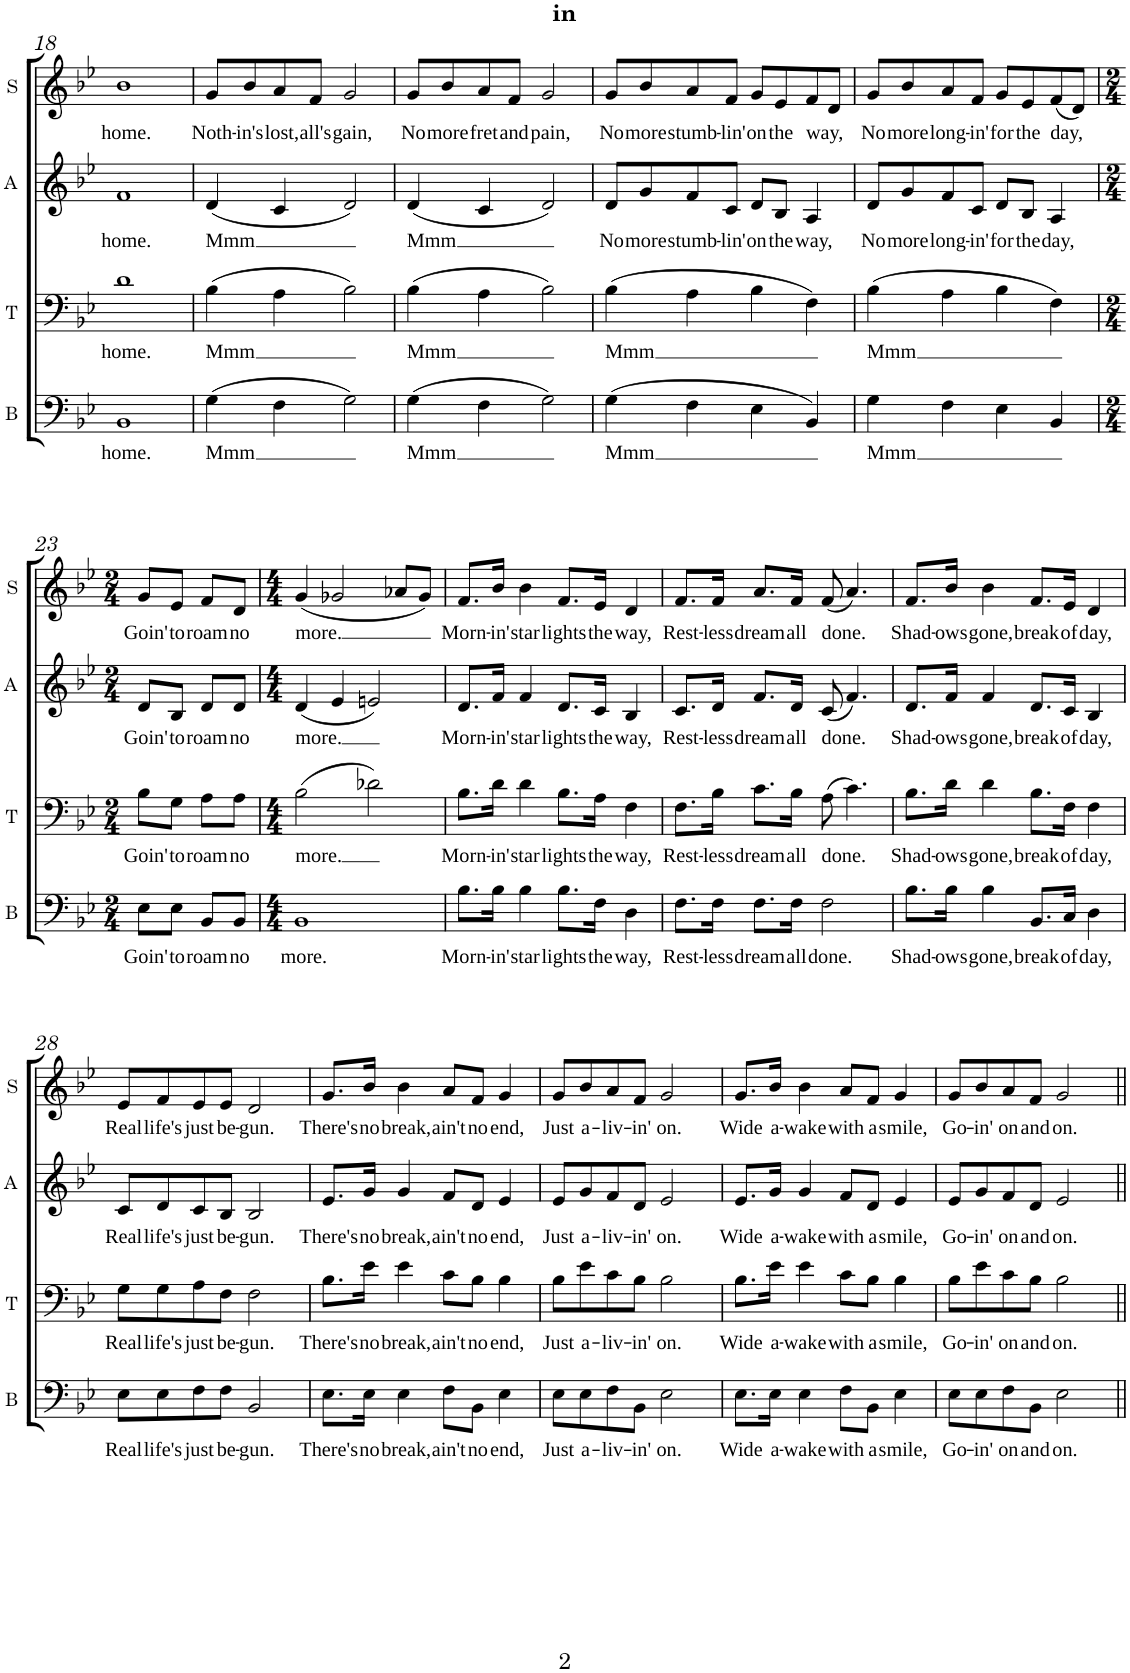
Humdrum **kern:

**kern	**text	**kern	**text	**kern	**text	**kern	**text
*part4	*part4	*part3	*part3	*part2	*part2	*part1	*part1
*staff4	*staff4	*staff3	*staff3	*staff2	*staff2	*staff1	*staff1
*I"Bass	*	*I"Ten	*	*I"Alt	*	*I"Sop	*
*I'B	*	*I'T	*	*I'A	*	*I'S	*
!!LO:PB:g=z
*clefF4	*	*clefF4	*	*clefG2	*	*clefG2	*
*k[b-e-]	*	*k[b-e-]	*	*k[b-e-]	*	*k[b-e-]	*
*M4/4	*	*M4/4	*	*M4/4	*	*M4/4	*
=18	=18	=18	=18	=18	=18	=18	=18
!	!LO:LY:b	!	!LO:LY:b	!	!LO:LY:b	!	!LO:LY:b
1BB-	home.	1d	home.	1f	home.	1b-	home.
=19	=19	=19	=19	=19	=19	=19	=19
!	!LO:LY:b	!	!LO:LY:b	!	!LO:LY:b	!	!LO:LY:b
(4G\	-Mmm	(4B-\	-Mmm	(4d/	-Mmm	8g/L	Noth-
!	!	!	!	!	!	!	!LO:LY:b
.	.	.	.	.	.	8b-/	-in's
!	!	!	!	!	!	!	!LO:LY:b
4F\	.	4A\	.	4c/	.	8a/	lost,
!	!	!	!	!	!	!	!LO:LY:b
.	.	.	.	.	.	8f/J	all's
!	!	!	!	!	!	!	!LO:LY:b
2G\)	.	2B-\)	.	2d/)	.	2g/	gain,
=20	=20	=20	=20	=20	=20	=20	=20
!	!LO:LY:b	!	!LO:LY:b	!	!LO:LY:b	!	!LO:LY:b
(4G\	Mmm	(4B-\	Mmm	(4d/	Mmm	8g/L	No
!	!	!	!	!	!	!	!LO:LY:b
.	.	.	.	.	.	8b-/	more
!	!	!	!	!	!	!	!LO:LY:b
4F\	.	4A\	.	4c/	.	8a/	fret
!	!	!	!	!	!	!	!LO:LY:b
.	.	.	.	.	.	8f/J	and
!	!	!	!	!	!	!	!LO:LY:b
2G\)	.	2B-\)	.	2d/)	.	2g/	pain,
=21	=21	=21	=21	=21	=21	=21	=21
!	!LO:LY:b	!	!LO:LY:b	!	!LO:LY:b	!	!LO:LY:b
(4G\	Mmm	(4B-\	Mmm	8d/L	No	8g/L	No
!	!	!	!	!	!LO:LY:b	!	!LO:LY:b
.	.	.	.	8g/	more	8b-/	more
!	!	!	!	!	!LO:LY:b	!	!LO:LY:b
4F\	.	4A\	.	8f/	stumb-	8a/	stumb-
!	!	!	!	!	!LO:LY:b	!	!LO:LY:b
.	.	.	.	8c/J	-lin'	8f/J	-lin'
!	!	!	!	!	!LO:LY:b	!	!LO:LY:b
4E-\	.	4B-\	.	8d/L	on	8g/L	on
!	!	!	!	!	!LO:LY:b	!	!LO:LY:b
.	.	.	.	8B-/J	the	8e-/	the
!	!	!	!	!	!LO:LY:b	!	!LO:LY:b
4BB-/)	.	4F\)	.	4A/	way,	8f/	way,
.	.	.	.	.	.	8d/J	.
=22	=22	=22	=22	=22	=22	=22	=22
!	!LO:LY:b	!	!LO:LY:b	!	!LO:LY:b	!	!LO:LY:b
4G\	Mmm	(4B-\	Mmm	8d/L	No	8g/L	No
!	!	!	!	!	!LO:LY:b	!	!LO:LY:b
.	.	.	.	8g/	more	8b-/	more
!	!	!	!	!	!LO:LY:b	!	!LO:LY:b
4F\	.	4A\	.	8f/	long-	8a/	long-
!	!	!	!	!	!LO:LY:b	!	!LO:LY:b
.	.	.	.	8c/J	-in'	8f/J	-in'
!	!	!	!	!	!LO:LY:b	!	!LO:LY:b
4E-\	.	4B-\	.	8d/L	for	8g/L	for
!	!	!	!	!	!LO:LY:b	!	!LO:LY:b
.	.	.	.	8B-/J	the	8e-/	the
!	!	!	!	!	!LO:LY:b	!	!LO:LY:b
4BB-/	.	4F\)	.	4A/	day,	(8f/	day,
.	.	.	.	.	.	8d/J)	.
!!LO:LB:g=z
=23	=23	=23	=23	=23	=23	=23	=23
*M2/4	*	*M2/4	*	*M2/4	*	*M2/4	*
!	!LO:LY:b	!	!LO:LY:b	!	!LO:LY:b	!	!LO:LY:b
8E-\L	Goin'	8B-\L	Goin'	8d/L	Goin'	8g/L	Goin'
!	!LO:LY:b	!	!LO:LY:b	!	!LO:LY:b	!	!LO:LY:b
8E-\J	to	8G\J	to	8B-/J	to	8e-/J	to
!	!LO:LY:b	!	!LO:LY:b	!	!LO:LY:b	!	!LO:LY:b
8BB-/L	roam	8A\L	roam	8d/L	roam	8f/L	roam
!	!LO:LY:b	!	!LO:LY:b	!	!LO:LY:b	!	!LO:LY:b
8BB-/J	no	8A\J	no	8d/J	no	8d/J	no
=24	=24	=24	=24	=24	=24	=24	=24
*M4/4	*	*M4/4	*	*M4/4	*	*M4/4	*
!	!LO:LY:b	!	!LO:LY:b	!	!LO:LY:b	!	!LO:LY:b
1BB-	more.	(2B-\	more.	(4d/	more.	(4g/	more.
.	.	.	.	4e-/	.	2g-X/	.
.	.	2d-X\)	.	2en/)	.	.	.
.	.	.	.	.	.	8a-X/L	.
.	.	.	.	.	.	8g-/J)	.
=25	=25	=25	=25	=25	=25	=25	=25
!	!LO:LY:b	!	!LO:LY:b	!	!LO:LY:b	!	!LO:LY:b
8.B-\L	Morn-	8.B-\L	Morn-	8.d/L	Morn-	8.f/L	Morn-
!	!LO:LY:b	!	!LO:LY:b	!	!LO:LY:b	!	!LO:LY:b
16B-\Jk	-in'	16d\Jk	-in'	16f/Jk	-in'	16b-/Jk	-in'
!	!LO:LY:b	!	!LO:LY:b	!	!LO:LY:b	!	!LO:LY:b
4B-\	star	4d\	star	4f/	star	4b-\	star
!	!LO:LY:b	!	!LO:LY:b	!	!LO:LY:b	!	!LO:LY:b
8.B-\L	lights	8.B-\L	lights	8.d/L	lights	8.f/L	lights
!	!LO:LY:b	!	!LO:LY:b	!	!LO:LY:b	!	!LO:LY:b
16F\Jk	the	16A\Jk	the	16c/Jk	the	16e-/Jk	the
!	!LO:LY:b	!	!LO:LY:b	!	!LO:LY:b	!	!LO:LY:b
4D\	way,	4F\	way,	4B-/	way,	4d/	way,
=26	=26	=26	=26	=26	=26	=26	=26
!	!LO:LY:b	!	!LO:LY:b	!	!LO:LY:b	!	!LO:LY:b
8.F\L	Rest-	8.F\L	Rest-	8.c/L	Rest-	8.f/L	Rest-
!	!LO:LY:b	!	!LO:LY:b	!	!LO:LY:b	!	!LO:LY:b
16F\Jk	-less	16B-\Jk	-less	16d/Jk	-less	16f/Jk	-less
!	!LO:LY:b	!	!LO:LY:b	!	!LO:LY:b	!	!LO:LY:b
8.F\L	dream	8.c\L	dream	8.f/L	dream	8.a/L	dream
!	!LO:LY:b	!	!LO:LY:b	!	!LO:LY:b	!	!LO:LY:b
16F\Jk	all	16B-\Jk	all	16d/Jk	all	16f/Jk	all
!	!LO:LY:b	!	!LO:LY:b	!	!LO:LY:b	!	!LO:LY:b
2F\	done.	(8A\	done.	(8c/	done.	(8f/	done.
.	.	4.c\)	.	4.f/)	.	4.a/)	.
=27	=27	=27	=27	=27	=27	=27	=27
!	!LO:LY:b	!	!LO:LY:b	!	!LO:LY:b	!	!LO:LY:b
8.B-\L	Shad-	8.B-\L	Shad-	8.d/L	Shad-	8.f/L	Shad-
!	!LO:LY:b	!	!LO:LY:b	!	!LO:LY:b	!	!LO:LY:b
16B-\Jk	-ows	16d\Jk	-ows	16f/Jk	-ows	16b-/Jk	-ows
!	!LO:LY:b	!	!LO:LY:b	!	!LO:LY:b	!	!LO:LY:b
4B-\	gone,	4d\	gone,	4f/	gone,	4b-\	gone,
!	!LO:LY:b	!	!LO:LY:b	!	!LO:LY:b	!	!LO:LY:b
8.BB-/L	break	8.B-\L	break	8.d/L	break	8.f/L	break
!	!LO:LY:b	!	!LO:LY:b	!	!LO:LY:b	!	!LO:LY:b
16C/Jk	of	16F\Jk	of	16c/Jk	of	16e-/Jk	of
!	!LO:LY:b	!	!LO:LY:b	!	!LO:LY:b	!	!LO:LY:b
4D\	day,	4F\	day,	4B-/	day,	4d/	day,
!!LO:LB:g=z
=28	=28	=28	=28	=28	=28	=28	=28
!	!LO:LY:b	!	!LO:LY:b	!	!LO:LY:b	!	!LO:LY:b
8E-\L	Real	8G\L	Real	8c/L	Real	8e-/L	Real
!	!LO:LY:b	!	!LO:LY:b	!	!LO:LY:b	!	!LO:LY:b
8E-\	life's	8G\	life's	8d/	life's	8f/	life's
!	!LO:LY:b	!	!LO:LY:b	!	!LO:LY:b	!	!LO:LY:b
8F\	just	8A\	just	8c/	just	8e-/	just
!	!LO:LY:b	!	!LO:LY:b	!	!LO:LY:b	!	!LO:LY:b
8F\J	be-	8F\J	be-	8B-/J	be-	8e-/J	be-
!	!LO:LY:b	!	!LO:LY:b	!	!LO:LY:b	!	!LO:LY:b
2BB-/	-gun.	2F\	-gun.	2B-/	-gun.	2d/	-gun.
=29	=29	=29	=29	=29	=29	=29	=29
!	!LO:LY:b	!	!LO:LY:b	!	!LO:LY:b	!	!LO:LY:b
8.E-\L	There's	8.B-\L	There's	8.e-/L	There's	8.g/L	There's
!	!LO:LY:b	!	!LO:LY:b	!	!LO:LY:b	!	!LO:LY:b
16E-\Jk	no	16e-\Jk	no	16g/Jk	no	16b-/Jk	no
!	!LO:LY:b	!	!LO:LY:b	!	!LO:LY:b	!	!LO:LY:b
4E-\	break,	4e-\	break,	4g/	break,	4b-\	break,
!	!LO:LY:b	!	!LO:LY:b	!	!LO:LY:b	!	!LO:LY:b
8F\L	ain't	8c\L	ain't	8f/L	ain't	8a/L	ain't
!	!LO:LY:b	!	!LO:LY:b	!	!LO:LY:b	!	!LO:LY:b
8BB-\J	no	8B-\J	no	8d/J	no	8f/J	no
!	!LO:LY:b	!	!LO:LY:b	!	!LO:LY:b	!	!LO:LY:b
4E-\	end,	4B-\	end,	4e-/	end,	4g/	end,
=30	=30	=30	=30	=30	=30	=30	=30
!	!LO:LY:b	!	!LO:LY:b	!	!LO:LY:b	!	!LO:LY:b
8E-\L	Just	8B-\L	Just	8e-/L	Just	8g/L	Just
!	!LO:LY:b	!	!LO:LY:b	!	!LO:LY:b	!	!LO:LY:b
8E-\	a-	8e-\	a-	8g/	a-	8b-/	a-
!	!LO:LY:b	!	!LO:LY:b	!	!LO:LY:b	!	!LO:LY:b
8F\	-liv-	8c\	-liv-	8f/	-liv-	8a/	-liv-
!	!LO:LY:b	!	!LO:LY:b	!	!LO:LY:b	!	!LO:LY:b
8BB-\J	-in'	8B-\J	-in'	8d/J	-in'	8f/J	-in'
!	!LO:LY:b	!	!LO:LY:b	!	!LO:LY:b	!	!LO:LY:b
2E-\	on.	2B-\	on.	2e-/	on.	2g/	on.
=31	=31	=31	=31	=31	=31	=31	=31
!	!LO:LY:b	!	!LO:LY:b	!	!LO:LY:b	!	!LO:LY:b
8.E-\L	Wide	8.B-\L	Wide	8.e-/L	Wide	8.g/L	Wide
!	!LO:LY:b	!	!LO:LY:b	!	!LO:LY:b	!	!LO:LY:b
16E-\Jk	a-	16e-\Jk	a-	16g/Jk	a-	16b-/Jk	a-
!	!LO:LY:b	!	!LO:LY:b	!	!LO:LY:b	!	!LO:LY:b
4E-\	-wake	4e-\	-wake	4g/	-wake	4b-\	-wake
!	!LO:LY:b	!	!LO:LY:b	!	!LO:LY:b	!	!LO:LY:b
8F\L	with	8c\L	with	8f/L	with	8a/L	with
!	!LO:LY:b	!	!LO:LY:b	!	!LO:LY:b	!	!LO:LY:b
8BB-\J	a	8B-\J	a	8d/J	a	8f/J	a
!	!LO:LY:b	!	!LO:LY:b	!	!LO:LY:b	!	!LO:LY:b
4E-\	smile,	4B-\	smile,	4e-/	smile,	4g/	smile,
=32	=32	=32	=32	=32	=32	=32	=32
!	!LO:LY:b	!	!LO:LY:b	!	!LO:LY:b	!	!LO:LY:b
8E-\L	Go-	8B-\L	Go-	8e-/L	Go-	8g/L	Go-
!	!LO:LY:b	!	!LO:LY:b	!	!LO:LY:b	!	!LO:LY:b
8E-\	-in'	8e-\	-in'	8g/	-in'	8b-/	-in'
!	!LO:LY:b	!	!LO:LY:b	!	!LO:LY:b	!	!LO:LY:b
8F\	on	8c\	on	8f/	on	8a/	on
!	!LO:LY:b	!	!LO:LY:b	!	!LO:LY:b	!	!LO:LY:b
8BB-\J	and	8B-\J	and	8d/J	and	8f/J	and
!	!LO:LY:b	!	!LO:LY:b	!	!LO:LY:b	!	!LO:LY:b
2E-\	on.	2B-\	on.	2e-/	on.	2g/	on.
=||	=||	=||	=||	=||	=||	=||	=||
*-	*-	*-	*-	*-	*-	*-	*-
